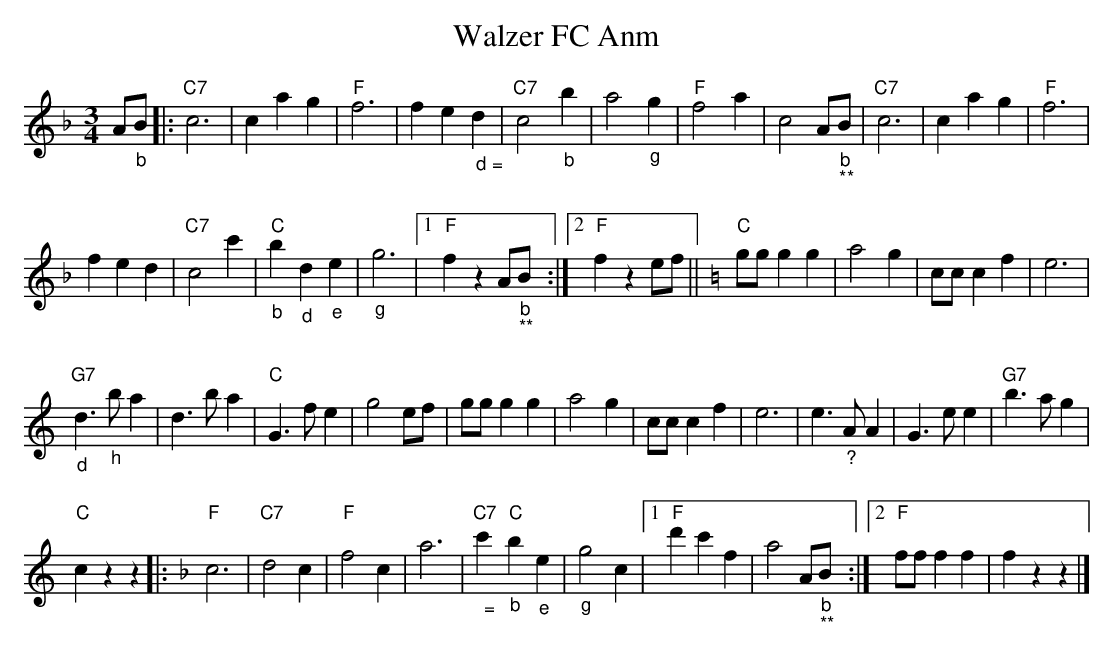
X:1
T: Walzer FC Anm
M:3/4
L:1/4
K:F %%MIDI gchordon
A/"_b"B/ |: "C7"c3 | cag | "F"f3 | fe"_  d ="d | "C7"c2"_b"b | a2"_g"g | "F"f2a | c2 A/"_b""_ **"B/ | "C7"c3 | cag | "F"f3 |
fed |"" "C7"c2c' |"C""_b"b"_d"d"_e"e | "_g"g3 |1 "F"fz A/"_b""_ **"B/ :|2 "F"fz e/f/ ||[K:C] "C"g/g/ gg | a2g | c/c/ cf | e3 |
"" "G7""_d"d>"_h"ba | d>ba | "C"G>fe | g2 e/f/ | g/g/ gg | a2g | c/c/ cf | e3 | e>"_?"AA | G>ee | "G7"b>ag |
"" "C"czz |: [K:F] "F"c3 | "C7"d2c | "F"f2c | a3 | "C7""_  ="c'"C""_b"b"_e"e | "_g"g2c |1 "F"d'c'f | a2 A/"_b""_ **"B/ :|2 "F"f/f/ff | fzz |]
